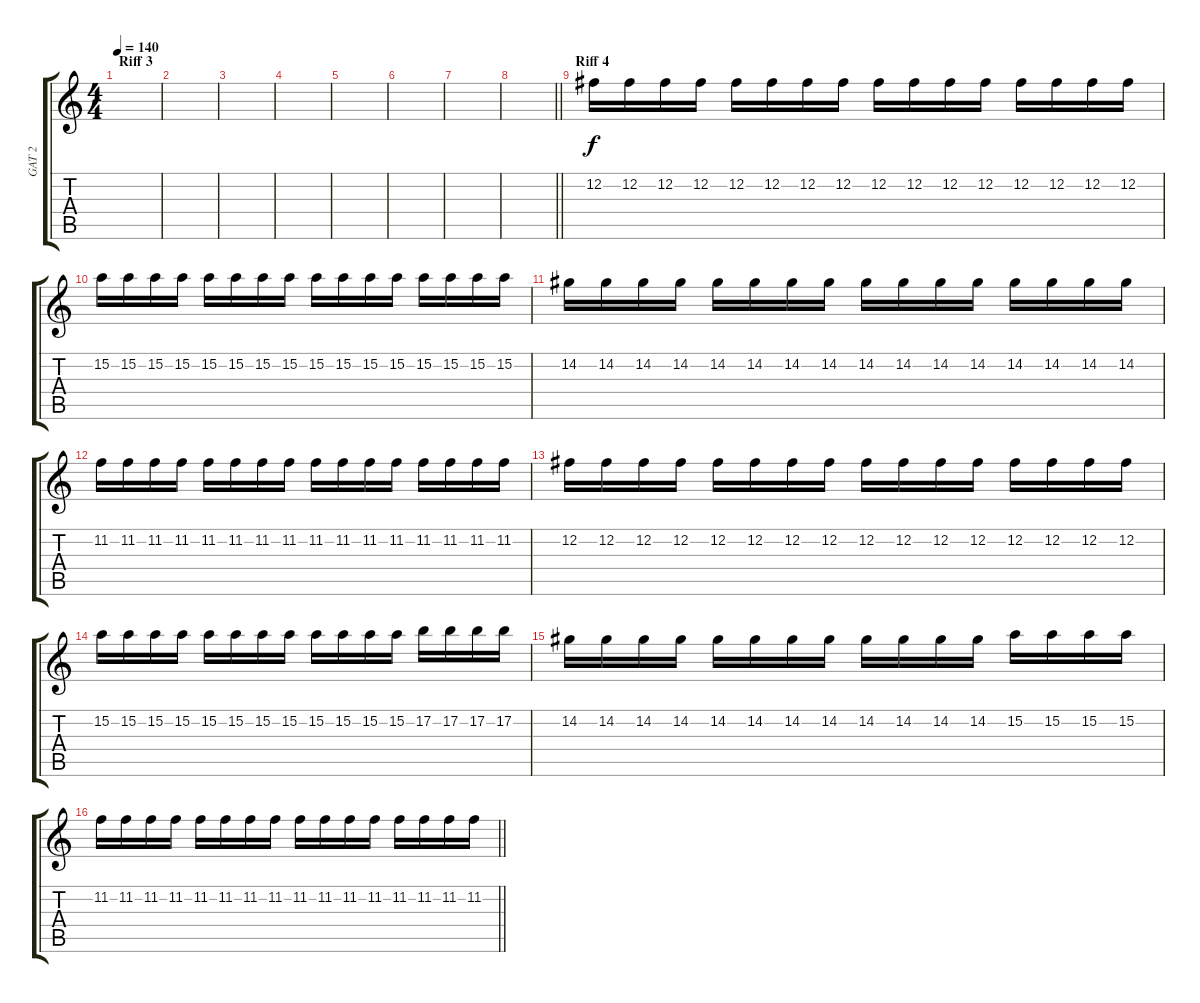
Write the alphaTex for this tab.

\track ("GAT 2" "GAT 2") {instrument distortionguitar}
\staff {score tabs}
\tuning (B3 Gb3 D3 A2 E2 B1) {hide}
\ts (4 4)
\section ("" "Riff 3")
\tempo 140
\clef g2
\ks c
|
|
|
|
|
|
|
\barLineRight lightlight
|
\section ("" "Riff 4")
12.2.16 12.2.16 12.2.16 12.2.16 12.2.16 12.2.16 12.2.16 12.2.16 12.2.16 12.2.16 12.2.16 12.2.16 12.2.16 12.2.16 12.2.16 12.2.16 |
15.2.16 15.2.16 15.2.16 15.2.16 15.2.16 15.2.16 15.2.16 15.2.16 15.2.16 15.2.16 15.2.16 15.2.16 15.2.16 15.2.16 15.2.16 15.2.16 |
14.2.16 14.2.16 14.2.16 14.2.16 14.2.16 14.2.16 14.2.16 14.2.16 14.2.16 14.2.16 14.2.16 14.2.16 14.2.16 14.2.16 14.2.16 14.2.16 |
11.2.16 11.2.16 11.2.16 11.2.16 11.2.16 11.2.16 11.2.16 11.2.16 11.2.16 11.2.16 11.2.16 11.2.16 11.2.16 11.2.16 11.2.16 11.2.16 |
12.2.16 12.2.16 12.2.16 12.2.16 12.2.16 12.2.16 12.2.16 12.2.16 12.2.16 12.2.16 12.2.16 12.2.16 12.2.16 12.2.16 12.2.16 12.2.16 |
15.2.16 15.2.16 15.2.16 15.2.16 15.2.16 15.2.16 15.2.16 15.2.16 15.2.16 15.2.16 15.2.16 15.2.16 17.2.16 17.2.16 17.2.16 17.2.16 |
14.2.16 14.2.16 14.2.16 14.2.16 14.2.16 14.2.16 14.2.16 14.2.16 14.2.16 14.2.16 14.2.16 14.2.16 15.2.16 15.2.16 15.2.16 15.2.16 |
\barLineRight lightlight
11.2.16 11.2.16 11.2.16 11.2.16 11.2.16 11.2.16 11.2.16 11.2.16 11.2.16 11.2.16 11.2.16 11.2.16 11.2.16 11.2.16 11.2.16 11.2.16
